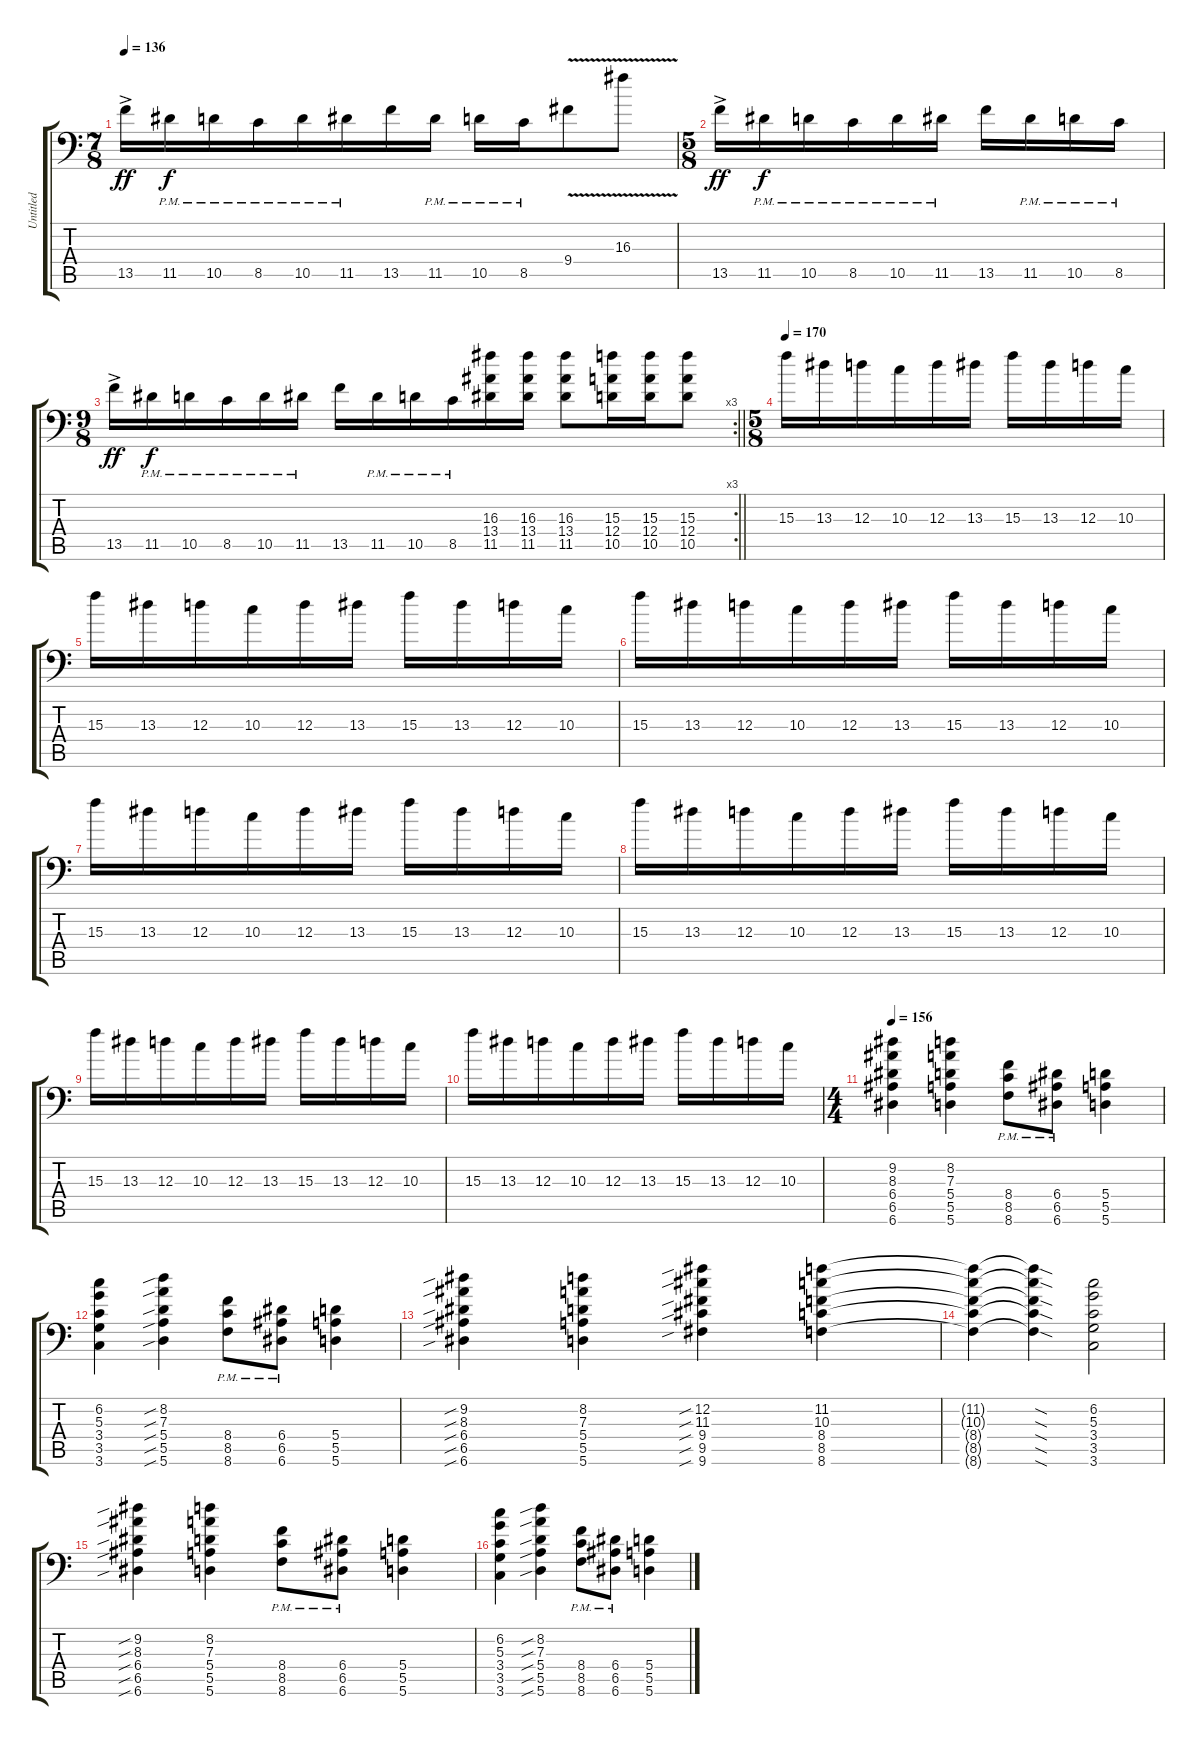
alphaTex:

\track ("Untitled" "Untitled") {instrument distortionguitar}
\staff {score tabs}
\tuning (B3 Gb3 D3 A2 E2 A1) {hide}
\ts (7 8)
\tempo 136
\clef f4
\ks c
13.5{ac}.16{dy ff} 11.5{pm}.16{dy f} 10.5{pm}.16 8.5{pm}.16 10.5{pm}.16 11.5{pm}.16 13.5.16 11.5{pm}.16 10.5{pm}.16 8.5{pm}.16 9.4{v}.8 16.3{v}.8 |
\ts (5 8)
13.5{ac}.16{dy ff} 11.5{pm}.16{dy f} 10.5{pm}.16 8.5{pm}.16 10.5{pm}.16 11.5{pm}.16 13.5.16 11.5{pm}.16 10.5{pm}.16 8.5{pm}.16 |
\rc 3
\ts (9 8)
\barLineRight lightlight
13.5{ac}.16{dy ff} 11.5{pm}.16{dy f} 10.5{pm}.16 8.5{pm}.16 10.5{pm}.16 11.5{pm}.16 13.5.16 11.5{pm}.16 10.5{pm}.16 8.5{pm}.16 (16.3 13.4 11.5).16 (16.3 13.4 11.5).16 (16.3 13.4 11.5).8 (15.3 12.4 10.5).16 (15.3 12.4 10.5).16 (15.3 12.4 10.5).8 |
\ts (5 8)
\tempo 170
15.3.16 13.3.16 12.3.16 10.3.16 12.3.16 13.3.16 15.3.16 13.3.16 12.3.16 10.3.16 |
15.3.16 13.3.16 12.3.16 10.3.16 12.3.16 13.3.16 15.3.16 13.3.16 12.3.16 10.3.16 |
15.3.16 13.3.16 12.3.16 10.3.16 12.3.16 13.3.16 15.3.16 13.3.16 12.3.16 10.3.16 |
15.3.16 13.3.16 12.3.16 10.3.16 12.3.16 13.3.16 15.3.16 13.3.16 12.3.16 10.3.16 |
15.3.16 13.3.16 12.3.16 10.3.16 12.3.16 13.3.16 15.3.16 13.3.16 12.3.16 10.3.16 |
15.3.16 13.3.16 12.3.16 10.3.16 12.3.16 13.3.16 15.3.16 13.3.16 12.3.16 10.3.16 |
15.3.16 13.3.16 12.3.16 10.3.16 12.3.16 13.3.16 15.3.16 13.3.16 12.3.16 10.3.16 |
\ts (4 4)
\tempo 156
(9.2 8.3 6.4 6.5 6.6).4 (8.2 7.3 5.4 5.5 5.6).4 (8.4{pm} 8.5{pm} 8.6{pm}).8 (6.4{pm} 6.5{pm} 6.6{pm}).8 (5.4 5.5 5.6).4 |
(6.2 5.3 3.4 3.5 3.6).4 (8.2{sib} 7.3{sib} 5.4{sib} 5.5{sib} 5.6{sib}).4 (8.4{pm} 8.5{pm} 8.6{pm}).8 (6.4{pm} 6.5{pm} 6.6{pm}).8 (5.4 5.5 5.6).4 |
(9.2{sib} 8.3{sib} 6.4{sib} 6.5{sib} 6.6{sib}).4 (8.2 7.3 5.4 5.5 5.6).4 (12.2{sib} 11.3{sib} 9.4{sib} 9.5{sib} 9.6{sib}).4 (11.2 10.3 8.4 8.5 8.6).4 |
(11.2{t} 10.3{t} 8.4{t} 8.5{t} 8.6{t}).4 (11.2{sod t} 10.3{sod t} 8.4{sod t} 8.5{sod t} 8.6{sod t}).4 (6.2 5.3 3.4 3.5 3.6).2 |
(9.2{sib} 8.3{sib} 6.4{sib} 6.5{sib} 6.6{sib}).4 (8.2 7.3 5.4 5.5 5.6).4 (8.4{pm} 8.5{pm} 8.6{pm}).8 (6.4{pm} 6.5{pm} 6.6{pm}).8 (5.4 5.5 5.6).4 |
(6.2 5.3 3.4 3.5 3.6).4 (8.2{sib} 7.3{sib} 5.4{sib} 5.5{sib} 5.6{sib}).4 (8.4{pm} 8.5{pm} 8.6{pm}).8 (6.4{pm} 6.5{pm} 6.6{pm}).8 (5.4 5.5 5.6).4
